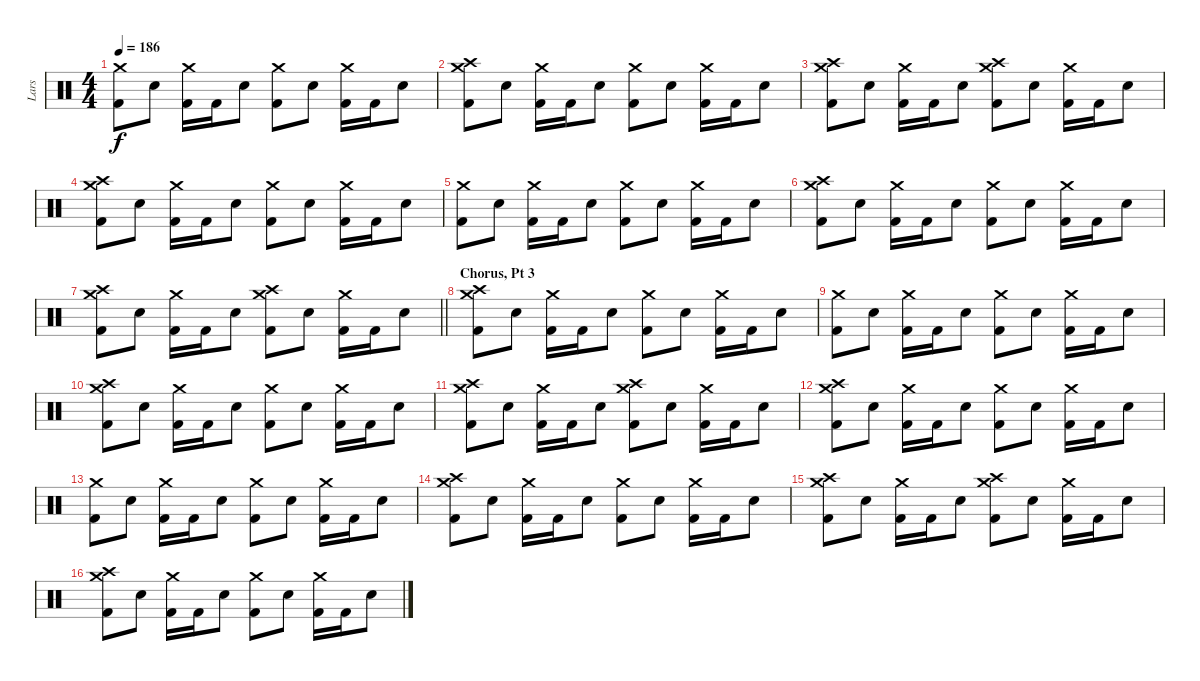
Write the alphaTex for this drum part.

\track ("Lars" "Lars") {instrument percussion}
\staff {score}
\articulation defaults
\ts (4 4)
\tempo 186
\clef neutral
\ks c
("Crash medium (hit)" "Kick (hit) 2").8{dy f} "Electric Snare (hit)".8 ("Crash medium (hit)" "Kick (hit) 2").16 "Kick (hit) 2".16 "Electric Snare (hit)".8 ("Crash medium (hit)" "Kick (hit) 2").8 "Electric Snare (hit)".8 ("Crash medium (hit)" "Kick (hit) 2").16 "Kick (hit) 2".16 "Electric Snare (hit)".8 |
("Crash medium (hit)" "Crash high (hit)" "Kick (hit) 2").8 "Electric Snare (hit)".8 ("Crash medium (hit)" "Kick (hit) 2").16 "Kick (hit) 2".16 "Electric Snare (hit)".8 ("Crash medium (hit)" "Kick (hit) 2").8 "Electric Snare (hit)".8 ("Crash medium (hit)" "Kick (hit) 2").16 "Kick (hit) 2".16 "Electric Snare (hit)".8 |
("Crash medium (hit)" "Crash high (hit)" "Kick (hit) 2").8 "Electric Snare (hit)".8 ("Crash medium (hit)" "Kick (hit) 2").16 "Kick (hit) 2".16 "Electric Snare (hit)".8 ("Crash medium (hit)" "Crash high (hit)" "Kick (hit) 2").8 "Electric Snare (hit)".8 ("Crash medium (hit)" "Kick (hit) 2").16 "Kick (hit) 2".16 "Electric Snare (hit)".8 |
("Crash medium (hit)" "Crash high (hit)" "Kick (hit) 2").8 "Electric Snare (hit)".8 ("Crash medium (hit)" "Kick (hit) 2").16 "Kick (hit) 2".16 "Electric Snare (hit)".8 ("Crash medium (hit)" "Kick (hit) 2").8 "Electric Snare (hit)".8 ("Crash medium (hit)" "Kick (hit) 2").16 "Kick (hit) 2".16 "Electric Snare (hit)".8 |
("Crash medium (hit)" "Kick (hit) 2").8 "Electric Snare (hit)".8 ("Crash medium (hit)" "Kick (hit) 2").16 "Kick (hit) 2".16 "Electric Snare (hit)".8 ("Crash medium (hit)" "Kick (hit) 2").8 "Electric Snare (hit)".8 ("Crash medium (hit)" "Kick (hit) 2").16 "Kick (hit) 2".16 "Electric Snare (hit)".8 |
("Crash medium (hit)" "Crash high (hit)" "Kick (hit) 2").8 "Electric Snare (hit)".8 ("Crash medium (hit)" "Kick (hit) 2").16 "Kick (hit) 2".16 "Electric Snare (hit)".8 ("Crash medium (hit)" "Kick (hit) 2").8 "Electric Snare (hit)".8 ("Crash medium (hit)" "Kick (hit) 2").16 "Kick (hit) 2".16 "Electric Snare (hit)".8 |
\barLineRight lightlight
("Crash medium (hit)" "Crash high (hit)" "Kick (hit) 2").8 "Electric Snare (hit)".8 ("Crash medium (hit)" "Kick (hit) 2").16 "Kick (hit) 2".16 "Electric Snare (hit)".8 ("Crash medium (hit)" "Crash high (hit)" "Kick (hit) 2").8 "Electric Snare (hit)".8 ("Crash medium (hit)" "Kick (hit) 2").16 "Kick (hit) 2".16 "Electric Snare (hit)".8 |
\section ("" "Chorus, Pt 3")
("Crash medium (hit)" "Crash high (hit)" "Kick (hit) 2").8 "Electric Snare (hit)".8 ("Crash medium (hit)" "Kick (hit) 2").16 "Kick (hit) 2".16 "Electric Snare (hit)".8 ("Crash medium (hit)" "Kick (hit) 2").8 "Electric Snare (hit)".8 ("Crash medium (hit)" "Kick (hit) 2").16 "Kick (hit) 2".16 "Electric Snare (hit)".8 |
("Crash medium (hit)" "Kick (hit) 2").8 "Electric Snare (hit)".8 ("Crash medium (hit)" "Kick (hit) 2").16 "Kick (hit) 2".16 "Electric Snare (hit)".8 ("Crash medium (hit)" "Kick (hit) 2").8 "Electric Snare (hit)".8 ("Crash medium (hit)" "Kick (hit) 2").16 "Kick (hit) 2".16 "Electric Snare (hit)".8 |
("Crash medium (hit)" "Crash high (hit)" "Kick (hit) 2").8 "Electric Snare (hit)".8 ("Crash medium (hit)" "Kick (hit) 2").16 "Kick (hit) 2".16 "Electric Snare (hit)".8 ("Crash medium (hit)" "Kick (hit) 2").8 "Electric Snare (hit)".8 ("Crash medium (hit)" "Kick (hit) 2").16 "Kick (hit) 2".16 "Electric Snare (hit)".8 |
("Crash medium (hit)" "Crash high (hit)" "Kick (hit) 2").8 "Electric Snare (hit)".8 ("Crash medium (hit)" "Kick (hit) 2").16 "Kick (hit) 2".16 "Electric Snare (hit)".8 ("Crash medium (hit)" "Crash high (hit)" "Kick (hit) 2").8 "Electric Snare (hit)".8 ("Crash medium (hit)" "Kick (hit) 2").16 "Kick (hit) 2".16 "Electric Snare (hit)".8 |
("Crash medium (hit)" "Crash high (hit)" "Kick (hit) 2").8 "Electric Snare (hit)".8 ("Crash medium (hit)" "Kick (hit) 2").16 "Kick (hit) 2".16 "Electric Snare (hit)".8 ("Crash medium (hit)" "Kick (hit) 2").8 "Electric Snare (hit)".8 ("Crash medium (hit)" "Kick (hit) 2").16 "Kick (hit) 2".16 "Electric Snare (hit)".8 |
("Crash medium (hit)" "Kick (hit) 2").8 "Electric Snare (hit)".8 ("Crash medium (hit)" "Kick (hit) 2").16 "Kick (hit) 2".16 "Electric Snare (hit)".8 ("Crash medium (hit)" "Kick (hit) 2").8 "Electric Snare (hit)".8 ("Crash medium (hit)" "Kick (hit) 2").16 "Kick (hit) 2".16 "Electric Snare (hit)".8 |
("Crash medium (hit)" "Crash high (hit)" "Kick (hit) 2").8 "Electric Snare (hit)".8 ("Crash medium (hit)" "Kick (hit) 2").16 "Kick (hit) 2".16 "Electric Snare (hit)".8 ("Crash medium (hit)" "Kick (hit) 2").8 "Electric Snare (hit)".8 ("Crash medium (hit)" "Kick (hit) 2").16 "Kick (hit) 2".16 "Electric Snare (hit)".8 |
("Crash medium (hit)" "Crash high (hit)" "Kick (hit) 2").8 "Electric Snare (hit)".8 ("Crash medium (hit)" "Kick (hit) 2").16 "Kick (hit) 2".16 "Electric Snare (hit)".8 ("Crash medium (hit)" "Crash high (hit)" "Kick (hit) 2").8 "Electric Snare (hit)".8 ("Crash medium (hit)" "Kick (hit) 2").16 "Kick (hit) 2".16 "Electric Snare (hit)".8 |
("Crash medium (hit)" "Crash high (hit)" "Kick (hit) 2").8 "Electric Snare (hit)".8 ("Crash medium (hit)" "Kick (hit) 2").16 "Kick (hit) 2".16 "Electric Snare (hit)".8 ("Crash medium (hit)" "Kick (hit) 2").8 "Electric Snare (hit)".8 ("Crash medium (hit)" "Kick (hit) 2").16 "Kick (hit) 2".16 "Electric Snare (hit)".8
